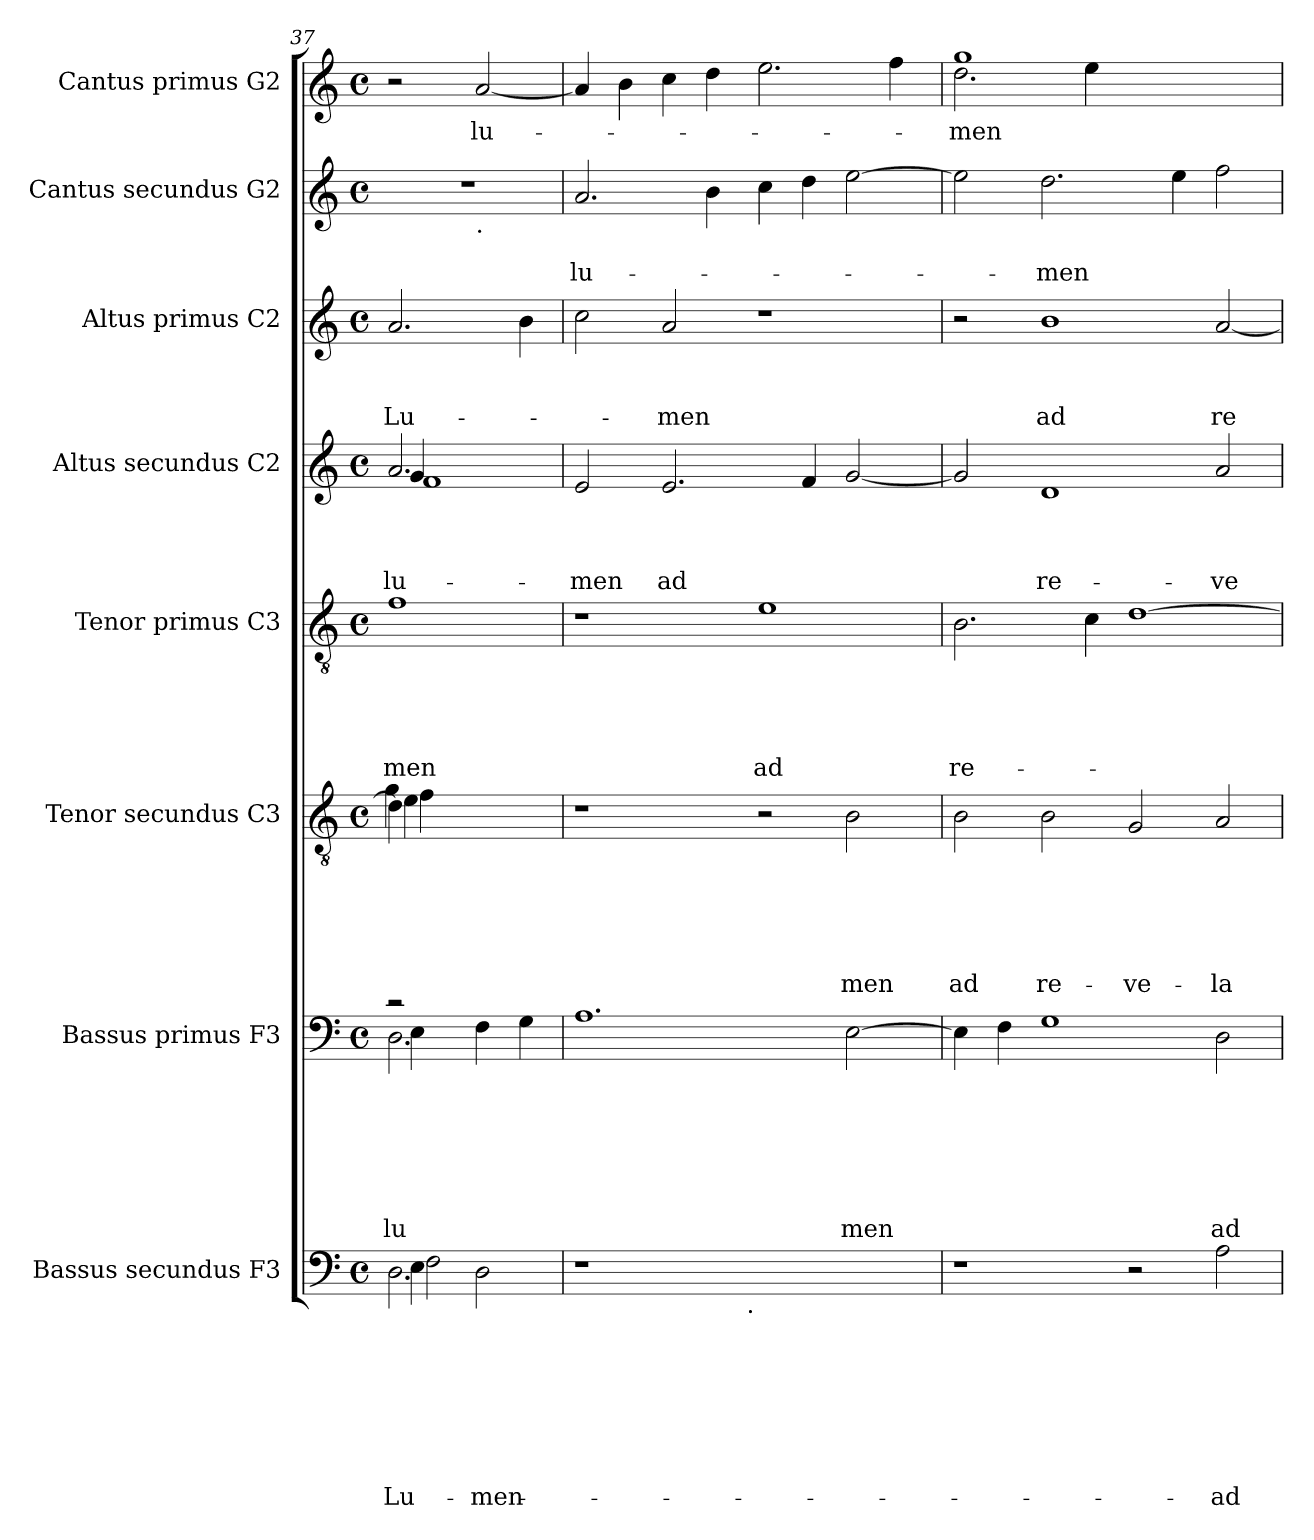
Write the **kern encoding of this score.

**kern	**text	**text	**text	**text	**text	**text	**text	**text	**kern	**text	**text	**text	**text	**text	**text	**text	**kern	**text	**text	**text	**text	**text	**text	**kern	**text	**text	**text	**text	**text	**kern	**text	**text	**text	**text	**kern	**text	**text	**text	**kern	**text	**text	**kern	**text
*part8	*part8	*part8	*part8	*part8	*part8	*part8	*part8	*part8	*part7	*part7	*part7	*part7	*part7	*part7	*part7	*part7	*part6	*part6	*part6	*part6	*part6	*part6	*part6	*part5	*part5	*part5	*part5	*part5	*part5	*part4	*part4	*part4	*part4	*part4	*part3	*part3	*part3	*part3	*part2	*part2	*part2	*part1	*part1
*staff8	*staff8	*staff8	*staff8	*staff8	*staff8	*staff8	*staff8	*staff8	*staff7	*staff7	*staff7	*staff7	*staff7	*staff7	*staff7	*staff7	*staff6	*staff6	*staff6	*staff6	*staff6	*staff6	*staff6	*staff5	*staff5	*staff5	*staff5	*staff5	*staff5	*staff4	*staff4	*staff4	*staff4	*staff4	*staff3	*staff3	*staff3	*staff3	*staff2	*staff2	*staff2	*staff1	*staff1
*I"Bassus secundus F3	*	*	*	*	*	*	*	*	*I"Bassus primus F3	*	*	*	*	*	*	*	*I"Tenor secundus C3	*	*	*	*	*	*	*I"Tenor primus C3	*	*	*	*	*	*I"Altus secundus C2	*	*	*	*	*I"Altus primus C2	*	*	*	*I"Cantus secundus G2	*	*	*I"Cantus primus G2	*
*clefF4	*	*	*	*	*	*	*	*	*clefF4	*	*	*	*	*	*	*	*clefGv2	*	*	*	*	*	*	*clefGv2	*	*	*	*	*	*clefG2	*	*	*	*	*clefG2	*	*	*	*clefG2	*	*	*clefG2	*
*k[]	*	*	*	*	*	*	*	*	*k[]	*	*	*	*	*	*	*	*k[]	*	*	*	*	*	*	*k[]	*	*	*	*	*	*k[]	*	*	*	*	*k[]	*	*	*	*k[]	*	*	*k[]	*
*C:	*	*	*	*	*	*	*	*	*C:	*	*	*	*	*	*	*	*C:	*	*	*	*	*	*	*C:	*	*	*	*	*	*C:	*	*	*	*	*C:	*	*	*	*C:	*	*	*C:	*
*M4/4	*	*	*	*	*	*	*	*	*M4/4	*	*	*	*	*	*	*	*M4/4	*	*	*	*	*	*	*M4/4	*	*	*	*	*	*M4/4	*	*	*	*	*M4/4	*	*	*	*M4/4	*	*	*M4/4	*
*met(c)	*	*	*	*	*	*	*	*	*met(c)	*	*	*	*	*	*	*	*met(c)	*	*	*	*	*	*	*met(c)	*	*	*	*	*	*met(c)	*	*	*	*	*met(c)	*	*	*	*met(c)	*	*	*met(c)	*
=37	=37	=37	=37	=37	=37	=37	=37	=37	=37	=37	=37	=37	=37	=37	=37	=37	=37	=37	=37	=37	=37	=37	=37	=37	=37	=37	=37	=37	=37	=37	=37	=37	=37	=37	=37	=37	=37	=37	=37	=37	=37	=37	=37
!	!	!	!	!	!	!	!	!LO:LY:b	!	!	!	!	!	!	!	!LO:LY:b	!	!	!	!	!	!	!	!	!	!	!	!	!LO:LY:b	!	!	!	!	!LO:LY:b	!	!	!	!LO:LY:b	!	!	!	!	!
*^	*	*	*	*	*	*	*	*	*^	*	*	*	*	*	*	*	*^	*	*	*	*	*	*	*	*	*	*	*	*	*^	*	*	*	*	*	*	*	*	*^	*	*	*	*
*	*^	*	*	*	*	*	*	*	*	*	*^	*	*	*	*	*	*	*	*	*^	*	*	*	*	*	*	*	*	*	*	*	*	*	*^	*	*	*	*	*	*	*	*	*	*	*	*	*	*
*	*	*	*	*	*	*	*	*	*	*	*	*	*	*	*	*	*	*	*	*	*	*	*^	*	*	*	*	*	*	*	*	*	*	*	*	*	*	*	*	*	*	*	*	*	*	*	*	*	*	*	*	*
2.D\	4E\	2F\	.	.	.	.	.	.	.	Lu-	2rc	2.D\	4E\	.	.	.	.	.	.	lu-	4d\]	4e\	4f\	4g\	.	.	.	.	.	.	1f	.	.	.	.	-men	2.a/	4g/	1f	.	.	.	lu-	2.a/	.	.	Lu-	1r	2ryy	.	.	2r	.
.	2.ryy	.	.	.	.	.	.	.	.	.	.	.	4ryy	.	.	.	.	.	.	.	2.ryy	2.ryy	2.ryy	2.ryy	.	.	.	.	.	.	.	.	.	.	.	.	.	2.ryy	.	.	.	.	.	.	.	.	.	.	.	.	.	.	.
!	!	!	!	!	!	!	!	!	!	!	!	!	!	!	!	!	!	!	!	!	!	!	!	!	!	!	!	!	!	!	!	!	!	!	!	!	!	!	!	!	!	!	!	!	!	!	!	!	!LO:TX:b:t=.	!	!	!	!
!	!	!	!	!	!	!	!	!	!	!LO:LY:b	!	!	!	!	!	!	!	!	!	!	!	!	!	!	!	!	!	!	!	!	!	!	!	!	!	!	!	!	!	!	!	!	!	!	!	!	!	!	!	!	!	!	!LO:LY:b
.	.	2D\	.	.	.	.	.	.	.	-men	2ryy	.	4F\	.	.	.	.	.	.	.	.	.	.	.	.	.	.	.	.	.	.	.	.	.	.	.	.	.	.	.	.	.	.	.	.	.	.	.	2ryy	.	.	[<2a/	lu-
4ryy	.	.	.	.	.	.	.	.	.	.	.	4ryy	4G\	.	.	.	.	.	.	.	.	.	.	.	.	.	.	.	.	.	.	.	.	.	.	.	4ryy	.	.	.	.	.	.	4b\	.	.	.	.	.	.	.	.	.
*v	*v	*v	*	*	*	*	*	*	*	*	*	*	*	*	*	*	*	*	*	*	*v	*v	*v	*v	*	*	*	*	*	*	*	*	*	*	*	*	*v	*v	*v	*	*	*	*	*	*	*	*	*	*	*	*	*	*
=38	=38	=38	=38	=38	=38	=38	=38	=38	=38	=38	=38	=38	=38	=38	=38	=38	=38	=38	=38	=38	=38	=38	=38	=38	=38	=38	=38	=38	=38	=38	=38	=38	=38	=38	=38	=38	=38	=38	=38	=38	=38	=38	=38	=38	=38	=38
!	!	!	!	!	!	!	!	!	!	!	!	!	!	!	!	!	!	!	!	!	!	!	!	!	!	!	!	!	!	!	!	!	!	!	!	!LO:LY:b	!	!	!	!	!	!	!	!LO:LY:b	!	!
*^	*	*	*	*	*	*	*	*	*v	*v	*v	*	*	*	*	*	*	*	*	*	*	*	*	*	*	*	*	*	*	*	*	*	*	*	*	*	*	*	*	*	*v	*v	*	*	*	*
1r	2ryy	.	.	.	.	.	.	.	.	1.A	.	.	.	.	.	.	.	1r	.	.	.	.	.	.	1r	.	.	.	.	.	2e/	.	.	.	-men	2cc\	.	.	.	2.a/	.	lu-	4a/]	.
.	.	.	.	.	.	.	.	.	.	.	.	.	.	.	.	.	.	.	.	.	.	.	.	.	.	.	.	.	.	.	.	.	.	.	.	.	.	.	.	.	.	.	4b\	.
!	!	!	!	!	!	!	!	!	!	!	!	!	!	!	!	!	!	!	!	!	!	!	!	!	!	!	!	!	!	!	!	!	!	!	!LO:LY:b	!	!	!	!LO:LY:b	!	!	!	!	!
.	4...ryy	.	.	.	.	.	.	.	.	.	.	.	.	.	.	.	.	.	.	.	.	.	.	.	.	.	.	.	.	.	2.e/	.	.	.	ad	2a/	.	.	-men	.	.	.	4cc\	.
.	.	.	.	.	.	.	.	.	.	.	.	.	.	.	.	.	.	.	.	.	.	.	.	.	.	.	.	.	.	.	.	.	.	.	.	.	.	.	.	4b\	.	.	4dd\	.
!	!LO:TX:b:t=.	!	!	!	!	!	!	!	!	!	!	!	!	!	!	!	!	!	!	!	!	!	!	!	!	!	!	!	!	!	!	!	!	!	!	!	!	!	!	!	!	!	!	!
.	1ryy	.	.	.	.	.	.	.	.	.	.	.	.	.	.	.	.	.	.	.	.	.	.	.	.	.	.	.	.	.	.	.	.	.	.	.	.	.	.	.	.	.	.	.
!	!	!	!	!	!	!	!	!	!	!	!	!	!	!	!	!	!	!	!	!	!	!	!	!	!	!	!	!	!	!LO:LY:b	!	!	!	!	!	!	!	!	!	!	!	!	!	!
1ryy	.	.	.	.	.	.	.	.	.	.	.	.	.	.	.	.	.	2r	.	.	.	.	.	.	1e	.	.	.	.	ad	.	.	.	.	.	1r	.	.	.	4cc\	.	.	2.ee\	.
.	.	.	.	.	.	.	.	.	.	.	.	.	.	.	.	.	.	.	.	.	.	.	.	.	.	.	.	.	.	.	4f/	.	.	.	.	.	.	.	.	4dd\	.	.	.	.
!	!	!	!	!	!	!	!	!	!	!	!	!	!	!	!	!	!LO:LY:b	!	!	!	!	!	!	!LO:LY:b	!	!	!	!	!	!	!	!	!	!	!	!	!	!	!	!	!	!	!	!
.	.	.	.	.	.	.	.	.	.	[>2E\	.	.	.	.	.	.	-men	2B\	.	.	.	.	.	-men	.	.	.	.	.	.	[<2g/	.	.	.	.	.	.	.	.	[>2ee\	.	.	.	.
.	.	.	.	.	.	.	.	.	.	.	.	.	.	.	.	.	.	.	.	.	.	.	.	.	.	.	.	.	.	.	.	.	.	.	.	.	.	.	.	.	.	.	4ff\	.
.	32ryy	.	.	.	.	.	.	.	.	.	.	.	.	.	.	.	.	.	.	.	.	.	.	.	.	.	.	.	.	.	.	.	.	.	.	.	.	.	.	.	.	.	.	.
=39	=39	=39	=39	=39	=39	=39	=39	=39	=39	=39	=39	=39	=39	=39	=39	=39	=39	=39	=39	=39	=39	=39	=39	=39	=39	=39	=39	=39	=39	=39	=39	=39	=39	=39	=39	=39	=39	=39	=39	=39	=39	=39	=39	=39
!	!	!	!	!	!	!	!	!	!	!	!	!	!	!	!	!	!	!	!	!	!	!	!	!LO:LY:b	!	!	!	!	!	!LO:LY:b	!	!	!	!	!	!	!	!	!	!	!	!	!	!LO:LY:b
*v	*v	*	*	*	*	*	*	*	*	*	*	*	*	*	*	*	*	*	*	*	*	*	*	*	*	*	*	*	*	*	*	*	*	*	*	*	*	*	*	*	*	*	*^	*
1r	.	.	.	.	.	.	.	.	4E\]	.	.	.	.	.	.	.	2B\	.	.	.	.	.	ad	2.B\	.	.	.	.	re-	2g/]	.	.	.	.	2r	.	.	.	2ee\]	.	.	1gg	2.dd\	-men
.	.	.	.	.	.	.	.	.	4F\	.	.	.	.	.	.	.	.	.	.	.	.	.	.	.	.	.	.	.	.	.	.	.	.	.	.	.	.	.	.	.	.	.	.	.
!	!	!	!	!	!	!	!	!	!	!	!	!	!	!	!	!	!	!	!	!	!	!	!LO:LY:b	!	!	!	!	!	!	!	!	!	!	!LO:LY:b	!	!	!	!LO:LY:b	!	!	!LO:LY:b	!	!	!
.	.	.	.	.	.	.	.	.	1G	.	.	.	.	.	.	.	2B\	.	.	.	.	.	re-	.	.	.	.	.	.	1d	.	.	.	re-	1b	.	.	ad	2.dd\	.	-men	.	.	.
.	.	.	.	.	.	.	.	.	.	.	.	.	.	.	.	.	.	.	.	.	.	.	.	4c\	.	.	.	.	.	.	.	.	.	.	.	.	.	.	.	.	.	.	4ee\	.
!	!	!	!	!	!	!	!	!	!	!	!	!	!	!	!	!	!	!	!	!	!	!	!LO:LY:b	!	!	!	!	!	!	!	!	!	!	!	!	!	!	!	!	!	!	!	!	!
2r	.	.	.	.	.	.	.	.	.	.	.	.	.	.	.	.	2G/	.	.	.	.	.	-ve-	[>1d	.	.	.	.	.	.	.	.	.	.	.	.	.	.	.	.	.	1ryy	1ryy	.
.	.	.	.	.	.	.	.	.	.	.	.	.	.	.	.	.	.	.	.	.	.	.	.	.	.	.	.	.	.	.	.	.	.	.	.	.	.	.	4ee\	.	.	.	.	.
!	!	!	!	!	!	!	!	!LO:LY:b	!	!	!	!	!	!	!	!LO:LY:b	!	!	!	!	!	!	!LO:LY:b	!	!	!	!	!	!	!	!	!	!	!LO:LY:b	!	!	!	!LO:LY:b	!	!	!	!	!	!
2A\	.	.	.	.	.	.	.	ad	2D\	.	.	.	.	.	.	ad	2A/	.	.	.	.	.	-la-	.	.	.	.	.	.	2a/	.	.	.	-ve-	[>2a/	.	.	re-	2ff\	.	.	.	.	.
*	*	*	*	*	*	*	*	*	*	*	*	*	*	*	*	*	*	*	*	*	*	*	*	*	*	*	*	*	*	*	*	*	*	*	*	*	*	*	*	*	*	*v	*v	*
=	=	=	=	=	=	=	=	=	=	=	=	=	=	=	=	=	=	=	=	=	=	=	=	=	=	=	=	=	=	=	=	=	=	=	=	=	=	=	=	=	=	=	=
*-	*-	*-	*-	*-	*-	*-	*-	*-	*-	*-	*-	*-	*-	*-	*-	*-	*-	*-	*-	*-	*-	*-	*-	*-	*-	*-	*-	*-	*-	*-	*-	*-	*-	*-	*-	*-	*-	*-	*-	*-	*-	*-	*-
